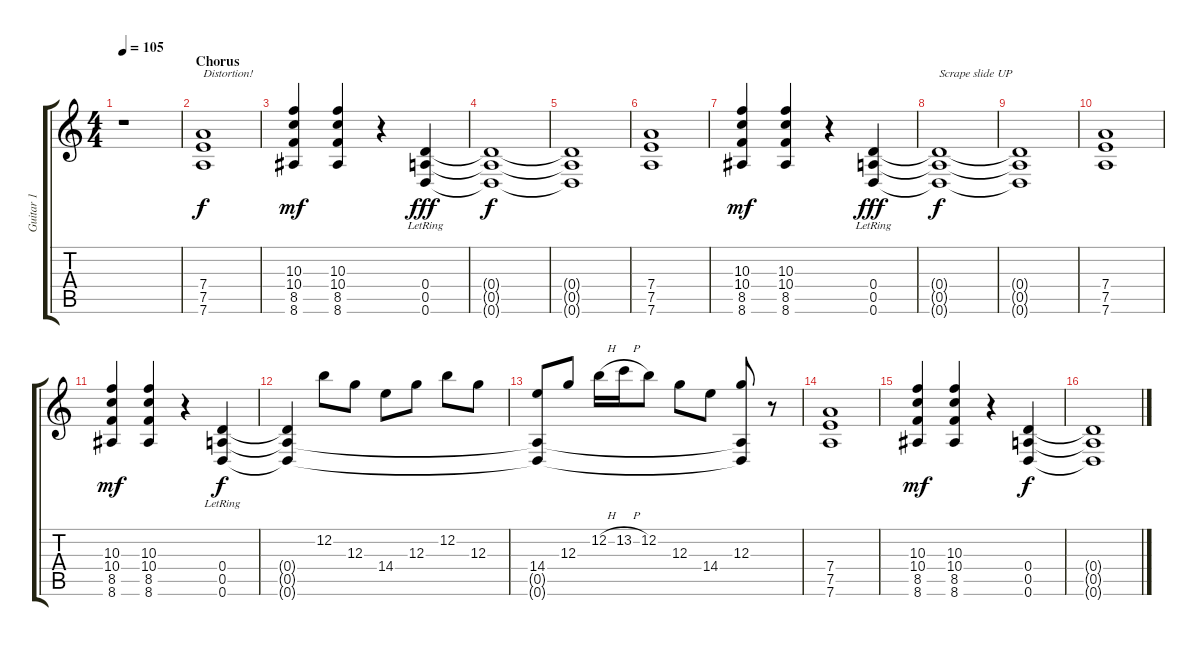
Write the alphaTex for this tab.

\track ("Guitar 1" "Guitar 1") {instrument overdrivenguitar}
\staff {score tabs}
\tuning (E4 B3 G3 D3 A2 D2) {hide}
\ts (4 4)
\tempo 105
\clef g2
\ks c
r.1{dy f} |
\section ("" "Chorus")
(7.4 7.5 7.6).1{txt "Distortion!" instrument overdrivenguitar} |
(10.3 10.4 8.5 8.6).4{dy mf} (10.3 10.4 8.5 8.6).4 r.4 (0.4{lr} 0.5{lr} 0.6{lr}).4{dy fff balance 8} |
(0.4{t} 0.5{t} 0.6{t}).1{dy f} |
(0.4{t} 0.5{t} 0.6{t}).1 |
(7.4 7.5 7.6).1{balance 12 instrument overdrivenguitar} |
(10.3 10.4 8.5 8.6).4{dy mf} (10.3 10.4 8.5 8.6).4 r.4 (0.4{lr} 0.5{lr} 0.6{lr}).4{dy fff balance 8} |
(0.4{t} 0.5{t} 0.6{t}).1{txt "Scrape slide UP" dy f} |
(0.4{t} 0.5{t} 0.6{t}).1 |
(7.4 7.5 7.6).1{balance 12 instrument overdrivenguitar} |
(10.3 10.4 8.5 8.6).4{dy mf} (10.3 10.4 8.5 8.6).4 r.4 (0.4{lr} 0.5{lr} 0.6{lr}).4{dy f} |
(0.4{t} 0.5{t} 0.6{t}).4 12.2.8 12.3.8 14.4.8 12.3.8 12.2.8 12.3.8 |
(14.4 0.5{t} 0.6{t}).8 12.3.8 12.2{h}.16 13.2{h}.16 12.2.8 12.3.8 14.4.8 (12.3 0.5{t} 0.6{t}).8 r.8 |
(7.4 7.5 7.6).1{balance 12 instrument overdrivenguitar} |
(10.3 10.4 8.5 8.6).4{dy mf} (10.3 10.4 8.5 8.6).4 r.4 (0.4 0.5 0.6).4{dy f} |
(0.4{t} 0.5{t} 0.6{t}).1
